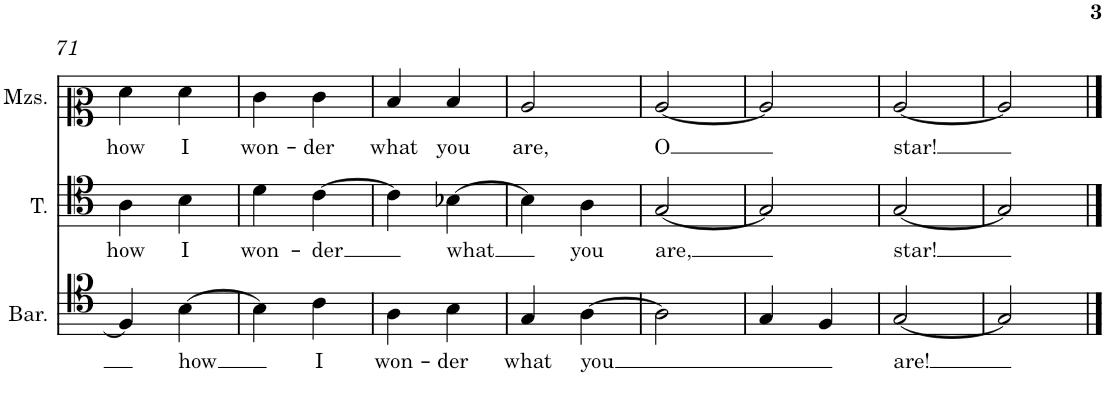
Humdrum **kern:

**kern	**text	**kern	**text	**kern	**text
*part3	*part3	*part2	*part2	*part1	*part1
*staff3	*staff3	*staff2	*staff2	*staff1	*staff1
*I"Baritone	*	*I"Tenor	*	*I"Mezzo-soprano	*
*I'Bar.	*	*I'T.	*	*I'Mzs.	*
!!LO:PB:g=z
*clefC5	*	*clefC4	*	*clefC2	*
*k[]	*	*k[]	*	*k[]	*
*M2/4	*	*M2/4	*	*M2/4	*
=71	=71	=71	=71	=71	=71
!	!	!	!LO:LY:b	!	!LO:LY:b
4D/]	.	4A\	how	4f\	how
!	!LO:LY:b	!	!LO:LY:b	!	!LO:LY:b
[4G\	how	4B\	I	4f\	I
=72	=72	=72	=72	=72	=72
!	!	!	!LO:LY:b	!	!LO:LY:b
4G\]	.	4d\	won-	4e\	won-
!	!LO:LY:b	!	!LO:LY:b	!	!LO:LY:b
4A\	I	[4c\	-der	4e\	-der
=73	=73	=73	=73	=73	=73
!	!LO:LY:b	!	!	!	!LO:LY:b
4F\	won-	4c\]	.	4d/	what
!	!LO:LY:b	!	!LO:LY:b	!	!LO:LY:b
4G\	-der	[4B-X\	-what	4d/	you
=74	=74	=74	=74	=74	=74
!	!LO:LY:b	!	!	!	!LO:LY:b
4E/	what	4B-\]	.	2c/	are,
!	!LO:LY:b	!	!LO:LY:b	!	!
[4F\	-you	4A\	you	.	.
=75	=75	=75	=75	=75	=75
!	!	!	!LO:LY:b	!	!LO:LY:b
2F\]	.	[2G/	are,	[2c/	O
=76	=76	=76	=76	=76	=76
4E/	.	2G/]	.	2c/]	.
4D/	.	.	.	.	.
=77	=77	=77	=77	=77	=77
!	!LO:LY:b	!	!LO:LY:b	!	!LO:LY:b
[2E/	are!	[2G/	star!	[2c/	star!
=78	=78	=78	=78	=78	=78
2E/]	.	2G/]	.	2c/]	.
==	==	==	==	==	==
*-	*-	*-	*-	*-	*-
